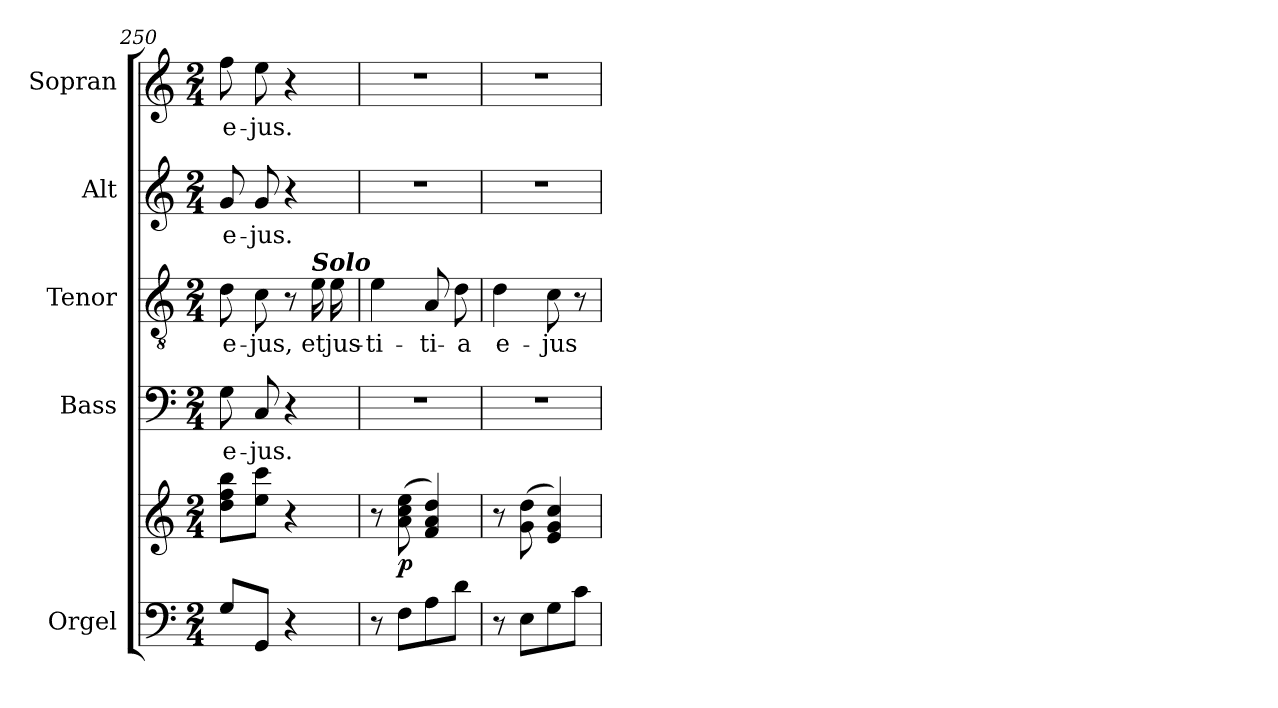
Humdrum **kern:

**kern	**kern	**dynam	**kern	**text	**kern	**text	**kern	**text	**kern	**text
*part5	*part5	*part5	*part4	*part4	*part3	*part3	*part2	*part2	*part1	*part1
*staff6	*staff5	*staff5/6	*staff4	*staff4	*staff3	*staff3	*staff2	*staff2	*staff1	*staff1
*I"Orgel	*	*	*I"Bass	*	*I"Tenor	*	*I"Alt	*	*I"Sopran	*
*I'Org.	*	*	*I'B.	*	*I'T.	*	*I'A.	*	*I'S.	*
!!LO:PB:g=z
*clefF4	*clefG2	*	*clefF4	*	*clefGv2	*	*clefG2	*	*clefG2	*
*k[]	*k[]	*	*k[]	*	*k[]	*	*k[]	*	*k[]	*
*C:	*C:	*	*C:	*	*C:	*	*C:	*	*C:	*
*M2/4	*M2/4	*	*M2/4	*	*M2/4	*	*M2/4	*	*M2/4	*
=250	=250	=250	=250	=250	=250	=250	=250	=250	=250	=250
!	!	!	!	!LO:LY:b	!	!LO:LY:b	!	!LO:LY:b	!	!LO:LY:b
8G/L	8dd\ 8ff\ 8bb\L	.	8G\	e-	8d\	e-	8g/	e-	8ff\	e-
!	!	!	!	!LO:LY:b	!	!LO:LY:b	!	!LO:LY:b	!	!LO:LY:b
8GG/J	8ee\ 8ccc\J	.	8C/	-jus.	8c\	-jus,	8g/	-jus.	8ee\	-jus.
4r	4r	.	4r	.	8r	.	4r	.	4r	.
!	!	!	!	!	!LO:TX:a:Bi:t=Solo	!	!	!	!	!
!	!	!	!	!	!	!LO:LY:b	!	!	!	!
.	.	.	.	.	16e\	et	.	.	.	.
!	!	!	!	!	!	!LO:LY:b	!	!	!	!
.	.	.	.	.	16e\	jus-	.	.	.	.
=251	=251	=251	=251	=251	=251	=251	=251	=251	=251	=251
!	!	!	!	!	!	!LO:LY:b	!	!	!	!
8r	8r	.	2r	.	4e\	-ti-	2r	.	2r	.
!	!	!LO:DY:b	!	!	!	!	!	!	!	!
8F\L	(>8a\ 8cc\ 8ee\	p	.	.	.	.	.	.	.	.
!	!	!	!	!	!	!LO:LY:b	!	!	!	!
8A\	4f/ 4a/ 4dd/)	.	.	.	8A/	-ti-	.	.	.	.
!	!	!	!	!	!	!LO:LY:b	!	!	!	!
8d\J	.	.	.	.	8d\	-a	.	.	.	.
=252	=252	=252	=252	=252	=252	=252	=252	=252	=252	=252
!	!	!	!	!	!	!LO:LY:b	!	!	!	!
8r	8r	.	2r	.	4d\	e-	2r	.	2r	.
8E\L	(>8g\ 8dd\	.	.	.	.	.	.	.	.	.
!	!	!	!	!	!	!LO:LY:b	!	!	!	!
8G\	4e/ 4g/ 4cc/)	.	.	.	8c\	-jus	.	.	.	.
8c\J	.	.	.	.	8r	.	.	.	.	.
=	=	=	=	=	=	=	=	=	=	=
*-	*-	*-	*-	*-	*-	*-	*-	*-	*-	*-
